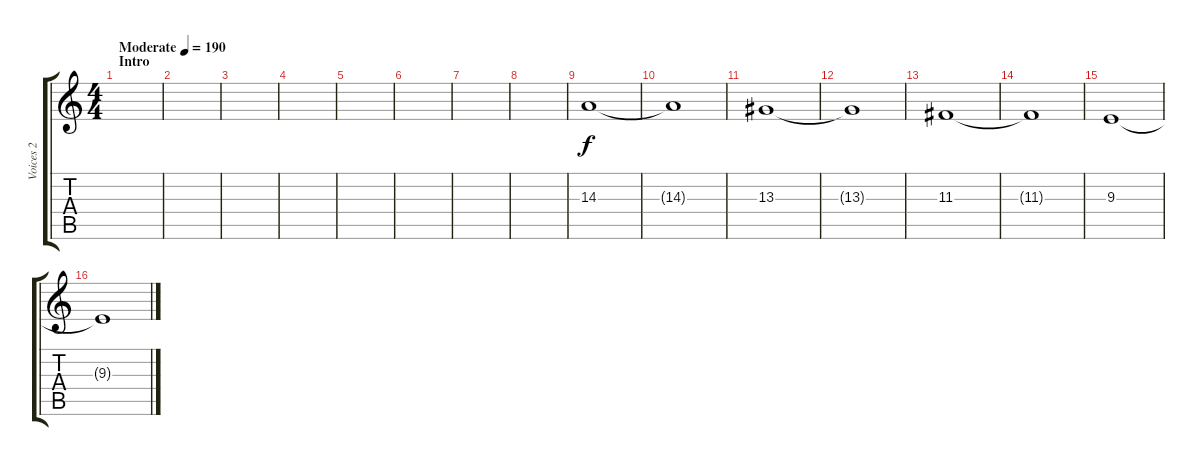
\track ("Voices 2" "Voices 2") {instrument stringensemble1}
\staff {score tabs}
\tuning (E4 B3 G3 D3 A2 E2) {hide}
\ts (4 4)
\section ("" "Intro")
\tempo (190 "Moderate")
\clef g2
\ks c
|
|
|
|
|
|
|
|
14.3.1 |
14.3{t}.1 |
13.3.1 |
13.3{t}.1 |
11.3.1 |
11.3{t}.1 |
9.3.1 |
9.3{t}.1
